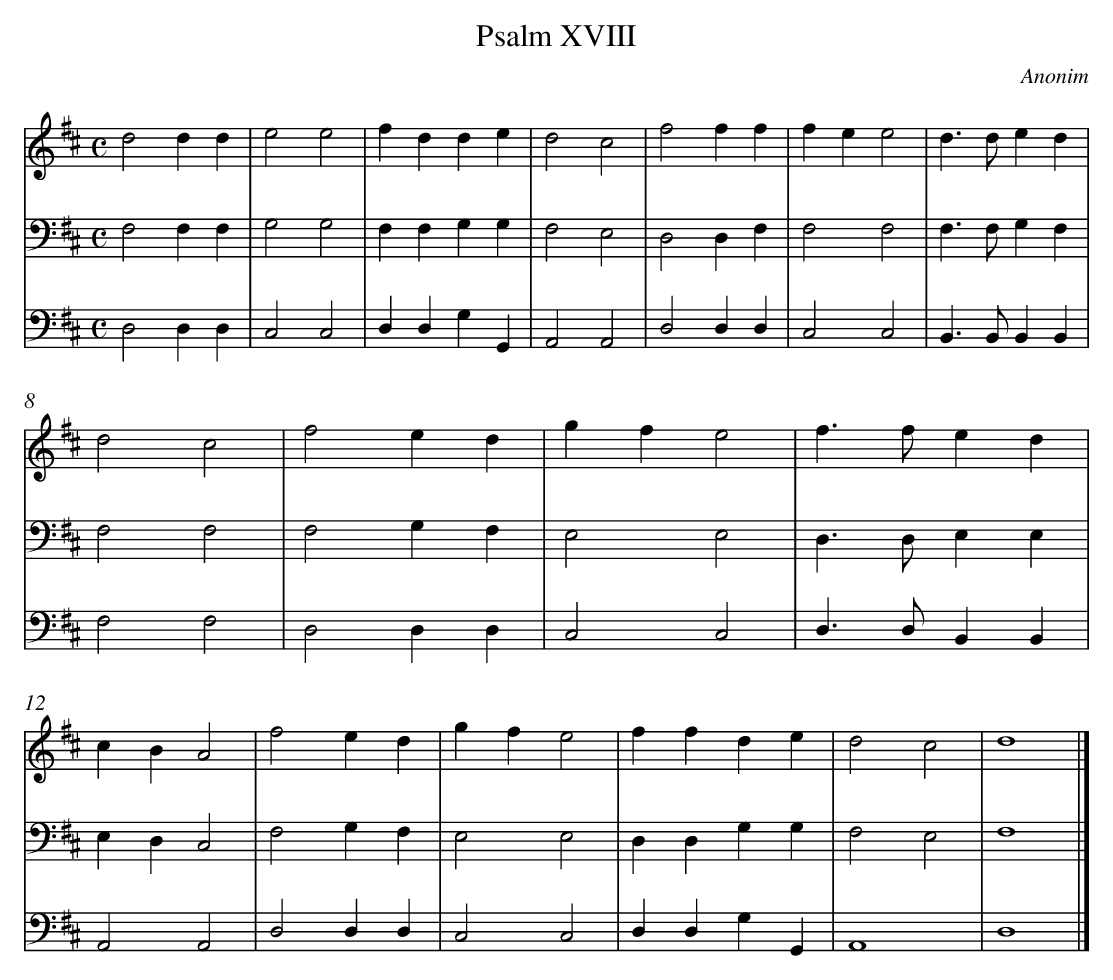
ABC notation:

X:1
T: Psalm XVIII
C: Anonim
L: 1/4
M: C
V: 1 clef=treble
V: 2 clef=bass
V: 3 clef=bass
K: D
[V:1] d2dd |
[V:2] F,2F,F, |
[V:3] D,2D,D, |
[V:1] e2e2 |
[V:2] G,2G,2 |
[V:3] C,2C,2 |
[V:1] fdde |
[V:2] F,F,G,G, |
[V:3] D,D,G,G,, |
[V:1] d2c2 |
[V:2] F,2E,2 |
[V:3] A,,2A,,2 |
[V:1] f2ff |
[V:2] D,2D,F, |
[V:3] D,2D,D, |
[V:1] fee2 |
[V:2] F,2F,2 |
[V:3] C,2C,2 |
[V:1] d>ded |
[V:2] F,>F,G,F, |
[V:3] B,,>B,,B,,B,, |
[V:1] d2c2 |
[V:2] F,2F,2 |
[V:3] F,2F,2 |
[V:1] f2ed |
[V:2] F,2G,F, |
[V:3] D,2D,D, |
[V:1] gfe2 |
[V:2] E,2E,2 |
[V:3] C,2C,2 |
[V:1] f>fed |
[V:2] D,>D,E,E, |
[V:3] D,>D,B,,B,, |
[V:1] cBA2 |
[V:2] E,D,C,2 |
[V:3] A,,2A,,2 |
[V:1] f2ed |
[V:2] F,2G,F, |
[V:3] D,2D,D, |
[V:1] gfe2 |
[V:2] E,2E,2 |
[V:3] C,2C,2 |
[V:1] ffde |
[V:2] D,D,G,G, |
[V:3] D,D,G,G,, |
[V:1] d2c2 |
[V:2] F,2E,2 |
[V:3] A,,4 |
[V:1] d4 |]
[V:2] F,4 |]
[V:3] D,4 |]
